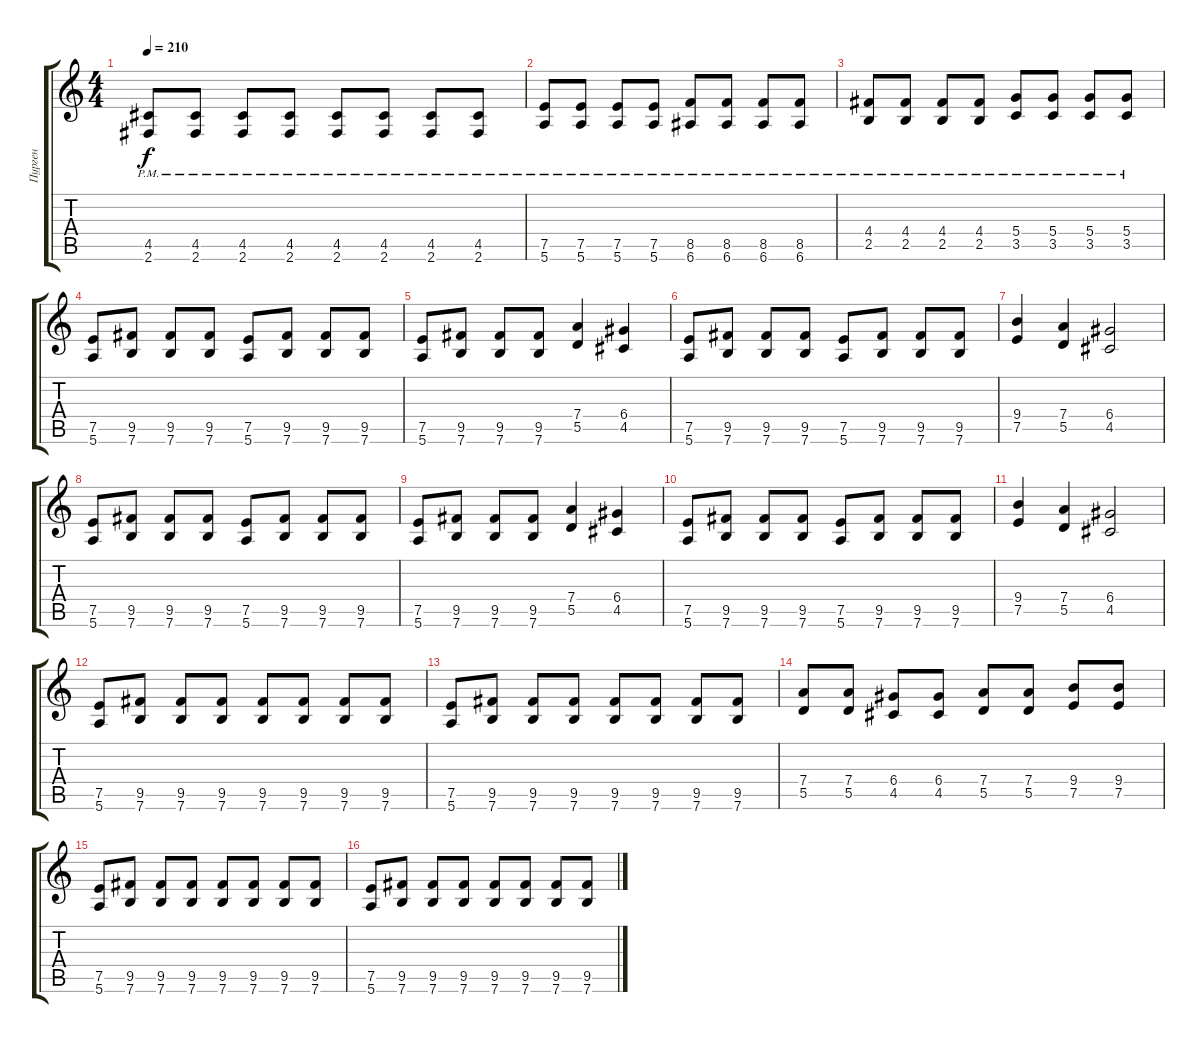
\track ("Пурген" "Пурген") {instrument distortionguitar}
\staff {score tabs}
\tuning (E4 B3 G3 D3 A2 E2) {hide}
\ts (4 4)
\tempo 210
\clef g2
\ks c
(4.5{pm} 2.6{pm}).8{dy f} (4.5{pm} 2.6{pm}).8 (4.5{pm} 2.6{pm}).8 (4.5{pm} 2.6{pm}).8 (4.5{pm} 2.6{pm}).8 (4.5{pm} 2.6{pm}).8 (4.5{pm} 2.6{pm}).8 (4.5{pm} 2.6{pm}).8 |
(7.5{pm} 5.6{pm}).8 (7.5{pm} 5.6{pm}).8 (7.5{pm} 5.6{pm}).8 (7.5{pm} 5.6{pm}).8 (8.5{pm} 6.6{pm}).8 (8.5{pm} 6.6{pm}).8 (8.5{pm} 6.6{pm}).8 (8.5{pm} 6.6{pm}).8 |
(4.4{pm} 2.5{pm}).8 (4.4{pm} 2.5{pm}).8 (4.4{pm} 2.5{pm}).8 (4.4{pm} 2.5{pm}).8 (5.4{pm} 3.5{pm}).8 (5.4{pm} 3.5{pm}).8 (5.4{pm} 3.5{pm}).8 (5.4{pm} 3.5{pm}).8 |
(7.5 5.6).8 (9.5 7.6).8 (9.5 7.6).8 (9.5 7.6).8 (7.5 5.6).8 (9.5 7.6).8 (9.5 7.6).8 (9.5 7.6).8 |
(7.5 5.6).8 (9.5 7.6).8 (9.5 7.6).8 (9.5 7.6).8 (7.4 5.5).4 (6.4 4.5).4 |
(7.5 5.6).8 (9.5 7.6).8 (9.5 7.6).8 (9.5 7.6).8 (7.5 5.6).8 (9.5 7.6).8 (9.5 7.6).8 (9.5 7.6).8 |
(9.4 7.5).4 (7.4 5.5).4 (6.4 4.5).2 |
(7.5 5.6).8 (9.5 7.6).8 (9.5 7.6).8 (9.5 7.6).8 (7.5 5.6).8 (9.5 7.6).8 (9.5 7.6).8 (9.5 7.6).8 |
(7.5 5.6).8 (9.5 7.6).8 (9.5 7.6).8 (9.5 7.6).8 (7.4 5.5).4 (6.4 4.5).4 |
(7.5 5.6).8 (9.5 7.6).8 (9.5 7.6).8 (9.5 7.6).8 (7.5 5.6).8 (9.5 7.6).8 (9.5 7.6).8 (9.5 7.6).8 |
(9.4 7.5).4 (7.4 5.5).4 (6.4 4.5).2 |
(7.5 5.6).8 (9.5 7.6).8 (9.5 7.6).8 (9.5 7.6).8 (9.5 7.6).8 (9.5 7.6).8 (9.5 7.6).8 (9.5 7.6).8 |
(7.5 5.6).8 (9.5 7.6).8 (9.5 7.6).8 (9.5 7.6).8 (9.5 7.6).8 (9.5 7.6).8 (9.5 7.6).8 (9.5 7.6).8 |
(7.4 5.5).8 (7.4 5.5).8 (6.4 4.5).8 (6.4 4.5).8 (7.4 5.5).8 (7.4 5.5).8 (9.4 7.5).8 (9.4 7.5).8 |
(7.5 5.6).8 (9.5 7.6).8 (9.5 7.6).8 (9.5 7.6).8 (9.5 7.6).8 (9.5 7.6).8 (9.5 7.6).8 (9.5 7.6).8 |
(7.5 5.6).8 (9.5 7.6).8 (9.5 7.6).8 (9.5 7.6).8 (9.5 7.6).8 (9.5 7.6).8 (9.5 7.6).8 (9.5 7.6).8
